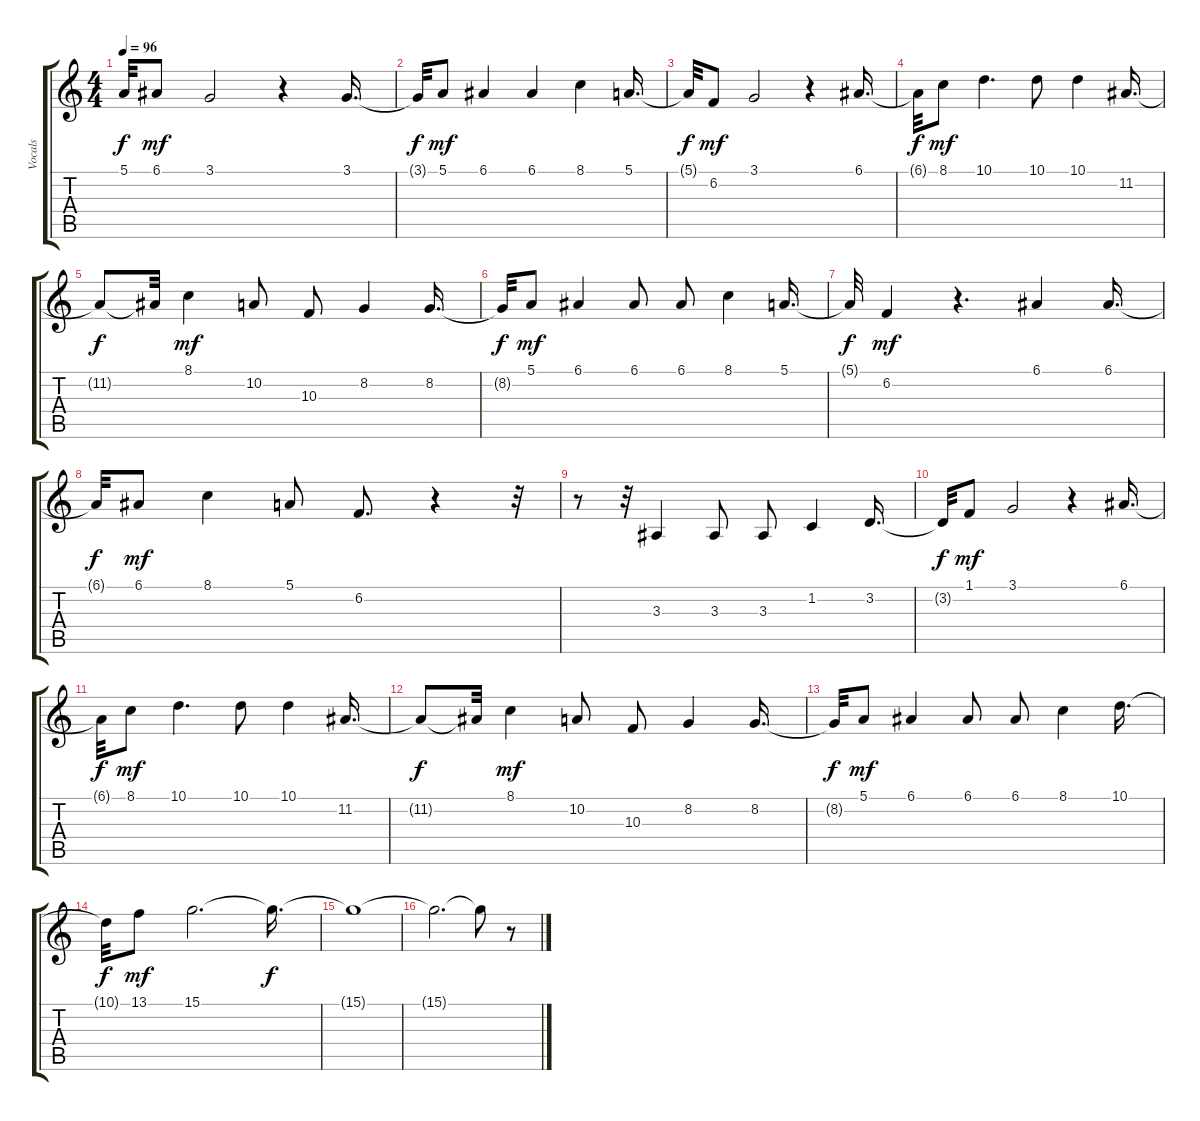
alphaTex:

\track ("Vocals" "Vocals") {instrument englishhorn}
\staff {score tabs}
\tuning (E4 B3 G3 D3 A2 E2) {hide}
\ts (4 4)
\tempo 96
\clef g2
\ks c
5.1{t}.32{dy f} 6.1.8{dy mf} 3.1.2 r.4 3.1.16{d} |
3.1{t}.32{dy f} 5.1.8{dy mf} 6.1.4 6.1.4 8.1.4 5.1.16{d} |
5.1{t}.32{dy f} 6.2.8{dy mf} 3.1.2 r.4 6.1.16{d} |
6.1{t}.32{dy f} 8.1.8{dy mf} 10.1.4{d} 10.1.8 10.1.4 11.2.16{d} |
11.2{t}.8{dy f} 11.2{t}.32 8.1.4{dy mf} 10.2.8 10.3.8 8.2.4 8.2.16{d} |
8.2{t}.32{dy f} 5.1.8{dy mf} 6.1.4 6.1.8 6.1.8 8.1.4 5.1.16{d} |
5.1{t}.32{dy f} 6.2.4{dy mf} r.4{d} 6.1.4 6.1.16{d} |
6.1{t}.32{dy f} 6.1.8{dy mf} 8.1.4 5.1.8 6.2.8{d} r.4 r.32 |
r.8 r.32 3.3.4 3.3.8 3.3.8 1.2.4 3.2.16{d} |
3.2{t}.32{dy f} 1.1.8{dy mf} 3.1.2 r.4 6.1.16{d} |
6.1{t}.32{dy f} 8.1.8{dy mf} 10.1.4{d} 10.1.8 10.1.4 11.2.16{d} |
11.2{t}.8{dy f} 11.2{t}.32 8.1.4{dy mf} 10.2.8 10.3.8 8.2.4 8.2.16{d} |
8.2{t}.32{dy f} 5.1.8{dy mf} 6.1.4 6.1.8 6.1.8 8.1.4 10.1.16{d} |
10.1{t}.32{dy f} 13.1.8{dy mf} 15.1.2{d} 15.1{t}.16{d dy f} |
15.1{t}.1 |
15.1{t}.2{d} 15.1{t}.8 r.8
